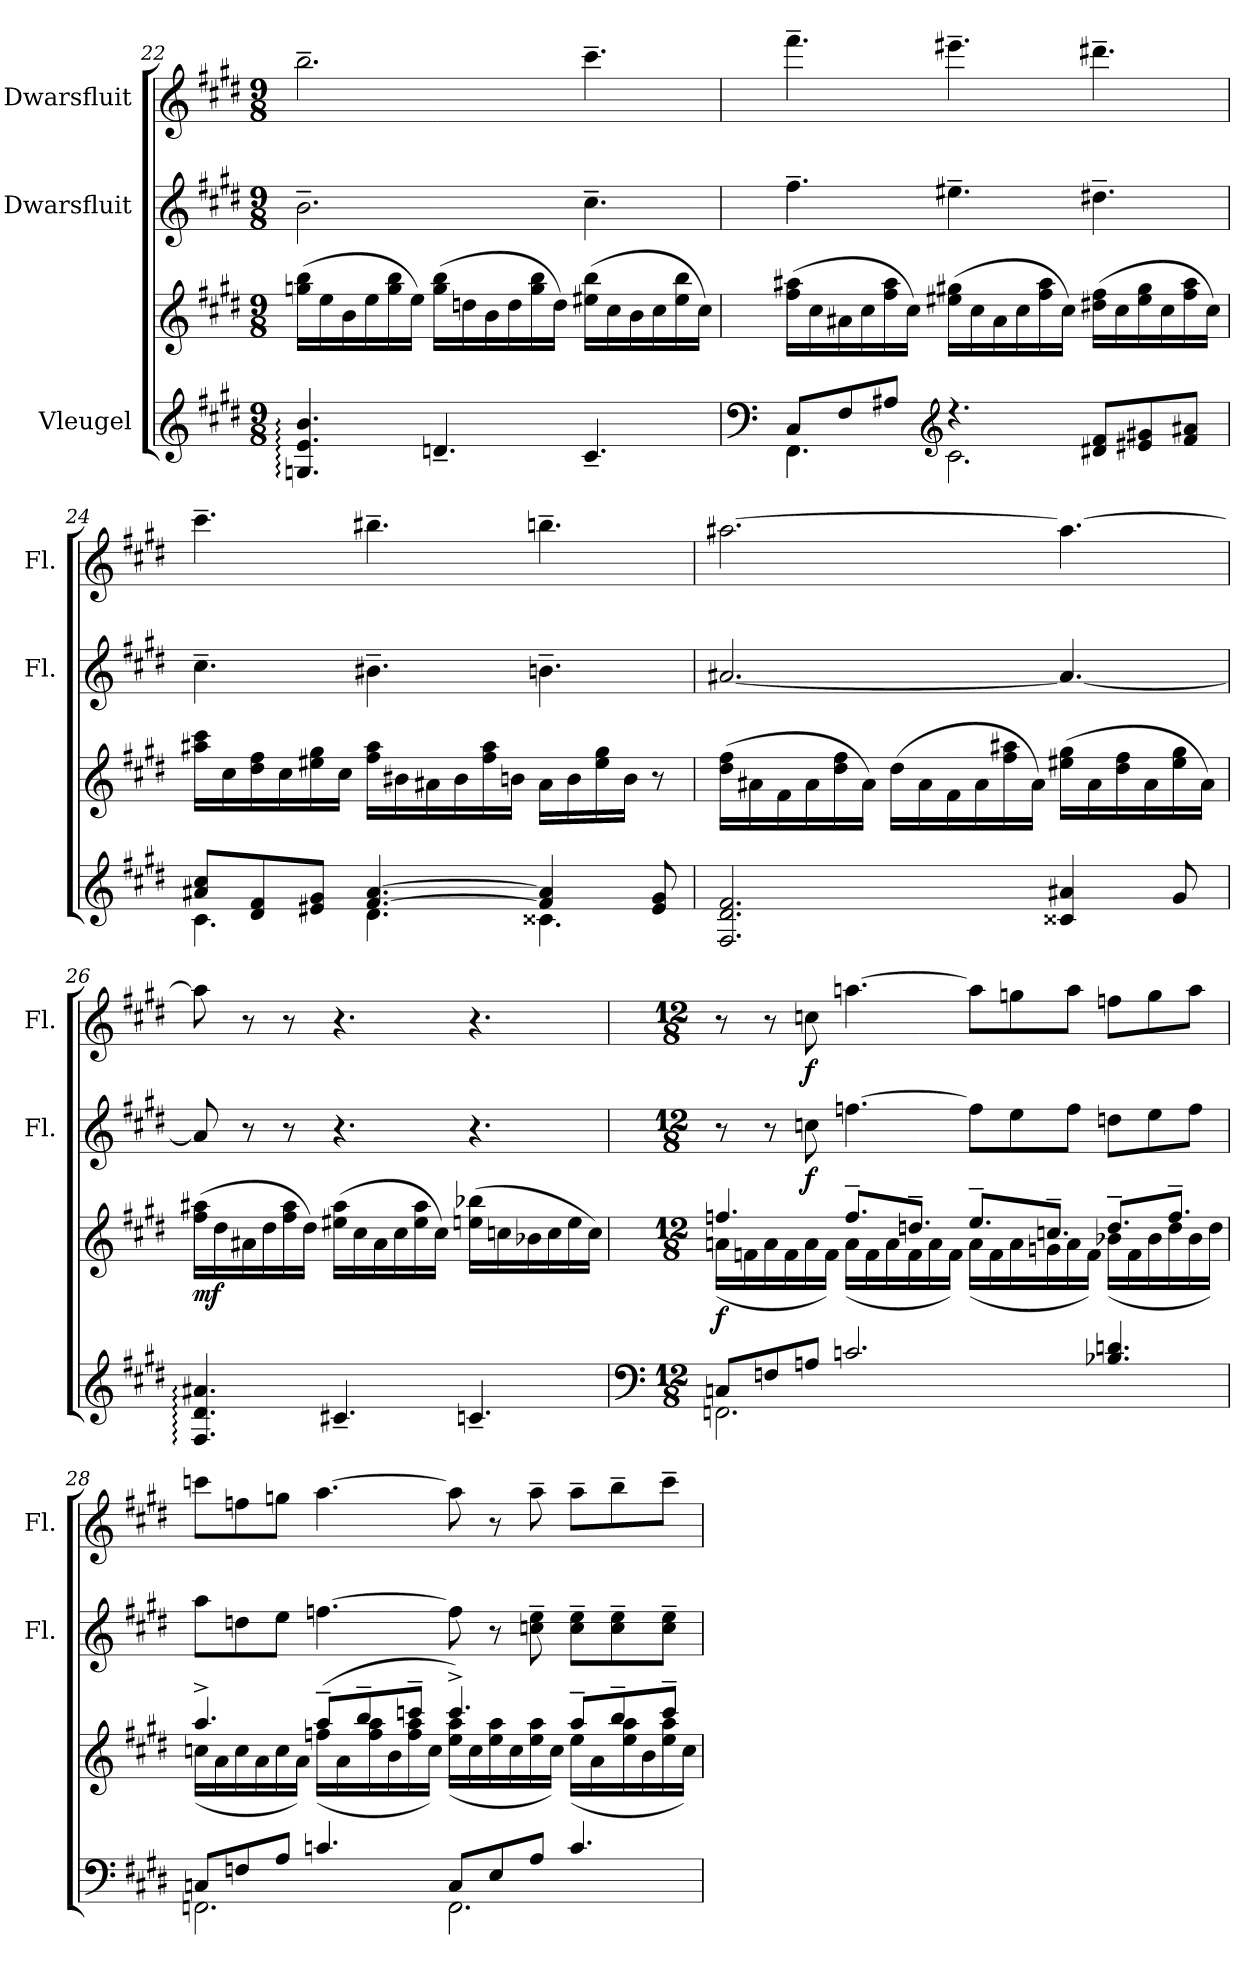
**kern	**kern	**dynam	**kern	**dynam	**kern	**dynam
*part3	*part3	*part3	*part2	*part2	*part1	*part1
*staff4	*staff3	*staff3/4	*staff2	*staff2	*staff1	*staff1
*I"Vleugel	*	*	*I"Dwarsfluit	*	*I"Dwarsfluit	*
*	*	*	*I'Fl.	*	*I'Fl.	*
*clefG2	*clefG2	*	*clefG2	*	*clefG2	*
*k[f#c#g#d#]	*k[f#c#g#d#]	*	*k[f#c#g#d#]	*	*k[f#c#g#d#]	*
*M9/8	*M9/8	*	*M9/8	*	*M9/8	*
=22	=22	=22	=22	=22	=22	=22
4.Gn/: 4.e/: 4.b/:	(16ggn\ 16bb\LL	.	2.b~\	.	2.bb~\	.
.	16ee\	.	.	.	.	.
.	16b\	.	.	.	.	.
.	16ee\	.	.	.	.	.
.	16gg\ 16bb\	.	.	.	.	.
.	16ee\JJ)	.	.	.	.	.
4.dn~/	(16gg\ 16bb\LL	.	.	.	.	.
.	16ddn\	.	.	.	.	.
.	16b\	.	.	.	.	.
.	16dd\	.	.	.	.	.
.	16gg\ 16bb\	.	.	.	.	.
.	16dd\JJ)	.	.	.	.	.
4.c#~/	(16ee#X\ 16bb\LL	.	4.cc#~\	.	4.ccc#~\	.
.	16cc#\	.	.	.	.	.
.	16b\	.	.	.	.	.
.	16cc#\	.	.	.	.	.
.	16ee#\ 16bb\	.	.	.	.	.
.	16cc#\JJ)	.	.	.	.	.
!!LO:LB:g=z
=23	=23	=23	=23	=23	=23	=23
*clefF4	*	*	*	*	*	*
*^	*	*	*	*	*	*
8C#/L	4.FF#\	(16ff#\ 16aa#X\LL	.	4.ff#~\	.	4.fff#~\	.
.	.	16cc#\	.	.	.	.	.
8F#/	.	16a#X\	.	.	.	.	.
.	.	16cc#\	.	.	.	.	.
8A#X/J	.	16ff#\ 16aa#\	.	.	.	.	.
.	.	16cc#\JJ)	.	.	.	.	.
*clefG2	*	*	*	*	*	*	*
4.r	2.c#\	(16ee#X\ 16gg#X\LL	.	4.ee#X~\	.	4.eee#X~\	.
.	.	16cc#\	.	.	.	.	.
.	.	16a#\	.	.	.	.	.
.	.	16cc#\	.	.	.	.	.
.	.	16ff#\ 16aa#\	.	.	.	.	.
.	.	16cc#\JJ)	.	.	.	.	.
8d#X/ 8f#/L	.	(16dd#X\ 16ff#\LL	.	4.dd#X~\	.	4.ddd#X~\	.
.	.	16cc#\	.	.	.	.	.
8e#X/ 8g#X/	.	16ee#\ 16gg#\	.	.	.	.	.
.	.	16cc#\	.	.	.	.	.
8f#/ 8a#X/J	.	16ff#\ 16aa#\	.	.	.	.	.
.	.	16cc#\JJ)	.	.	.	.	.
=24	=24	=24	=24	=24	=24	=24	=24
8a#X/ 8cc#/L	4.c#\	16aa#X\ 16ccc#\LL	.	4.cc#~\	.	4.ccc#~\	.
.	.	16cc#\	.	.	.	.	.
8d#/ 8f#/	.	16dd#\ 16ff#\	.	.	.	.	.
.	.	16cc#\	.	.	.	.	.
8e#X/ 8g#/J	.	16ee#X\ 16gg#\	.	.	.	.	.
.	.	16cc#\JJ	.	.	.	.	.
[4.f#/ [4.a#/	4.d#\	16ff#\ 16aa#\LL	.	4.b#X~\	.	4.bb#X~\	.
.	.	16b#X\	.	.	.	.	.
.	.	16a#X\	.	.	.	.	.
.	.	16b#\	.	.	.	.	.
.	.	16ff#\ 16aa#\	.	.	.	.	.
.	.	16bn\JJ	.	.	.	.	.
4f#/] 4a#/]	4.c##X\	16a#\LL	.	4.bn~\	.	4.bbn~\	.
.	.	16b\	.	.	.	.	.
.	.	16ee#\ 16gg#\	.	.	.	.	.
.	.	16b\JJ	.	.	.	.	.
8e#/ 8g#/	.	8r	.	.	.	.	.
*v	*v	*	*	*	*	*	*
!!LO:LB:g=z
=25	=25	=25	=25	=25	=25	=25
2.F#/ 2.d#/ 2.f#/	(16dd#\ 16ff#\LL	.	[2.a#X/	.	[2.aa#X\	.
.	16a#X\	.	.	.	.	.
.	16f#\	.	.	.	.	.
.	16a#\	.	.	.	.	.
.	16dd#\ 16ff#\	.	.	.	.	.
.	16a#\JJ)	.	.	.	.	.
.	(16dd#\LL	.	.	.	.	.
.	16a#\	.	.	.	.	.
.	16f#\	.	.	.	.	.
.	16a#\	.	.	.	.	.
.	16ff#\ 16aa#X\	.	.	.	.	.
.	16a#\JJ)	.	.	.	.	.
4c##X/ 4a#X/	(16ee#X\ 16gg#\LL	.	4.a#/_	.	4.aa#\_	.
.	16a#\	.	.	.	.	.
.	16dd#\ 16ff#\	.	.	.	.	.
.	16a#\	.	.	.	.	.
8g#/	16ee#\ 16gg#\	.	.	.	.	.
.	16a#\JJ)	.	.	.	.	.
=26	=26	=26	=26	=26	=26	=26
!	!	!LO:DY:b	!	!	!	!
4.F#/: 4.d#/: 4.a#X/:	(16ff#\ 16aa#X\LL	mf	8a#/]	.	8aa#\]	.
.	16dd#\	.	.	.	.	.
.	16a#X\	.	8r	.	8r	.
.	16dd#\	.	.	.	.	.
.	16ff#\ 16aa#\	.	8r	.	8r	.
.	16dd#\JJ)	.	.	.	.	.
4.c#X~/	(16ee#X\ 16aa#\LL	.	4.r	.	4.r	.
.	16cc#\	.	.	.	.	.
.	16a#\	.	.	.	.	.
.	16cc#\	.	.	.	.	.
.	16ee#\ 16aa#\	.	.	.	.	.
.	16cc#\JJ)	.	.	.	.	.
4.cn~/	(16een\ 16bb-X\LL	.	4.r	.	4.r	.
.	16ccn\	.	.	.	.	.
.	16b-X\	.	.	.	.	.
.	16cc\	.	.	.	.	.
.	16ee\	.	.	.	.	.
.	16cc\JJ)	.	.	.	.	.
!!LO:PB:g=z
=27	=27	=27	=27	=27	=27	=27
*clefF4	*	*	*	*	*	*
*M12/8	*M12/8	*	*M12/8	*	*M12/8	*
*^	*^	*	*	*	*	*
!	!	!	!	!LO:DY:b	!	!	!	!
8Cn/L	2.FFn\	4.ffn/	(16an\LL	f	8r	.	8r	.
.	.	.	16fn\	.	.	.	.	.
8Fn/	.	.	16a\	.	8r	.	8r	.
.	.	.	16f\	.	.	.	.	.
!	!	!	!	!	!	!LO:DY:b	!	!LO:DY:b
8An/J	.	.	16a\	.	8ccn\	f	8ccn\	f
.	.	.	16f\JJ)	.	.	.	.	.
2.cn/	.	8.ff~/L	(16a\LL	.	[4.ffn\	.	[4.aan\	.
.	.	.	16f\	.	.	.	.	.
.	.	.	16a\	.	.	.	.	.
.	.	8.ddn~/J	16f\	.	.	.	.	.
.	.	.	16a\	.	.	.	.	.
.	.	.	16f\JJ)	.	.	.	.	.
.	4ryy	8.ee~/L	(16a\LL	.	8ff\L]	.	8aa\L]	.
.	.	.	16f\	.	.	.	.	.
.	.	.	16a\	.	8ee\	.	8ggn\	.
.	.	8.ccn~/J	16gn\	.	.	.	.	.
.	2ryy	.	16a\	.	8ff\J	.	8aa\J	.
.	.	.	16f\JJ)	.	.	.	.	.
4.B-X/ 4.dn/	.	8.dd~/L	(16b-X\LL	.	8ddn\L	.	8ffn\L	.
.	.	.	16f\	.	.	.	.	.
.	.	.	16b-\	.	8ee\	.	8gg\	.
.	.	8.ff~/J	16dd\	.	.	.	.	.
.	.	.	16b-\	.	8ff\J	.	8aa\J	.
.	.	.	16dd\JJ)	.	.	.	.	.
!!LO:LB:g=z
=28	=28	=28	=28	=28	=28	=28	=28	=28
8Cn/L	2.FFn\	4.aa^/	(16ccn\LL	.	8aa\L	.	8cccn\L	.
.	.	.	16a\	.	.	.	.	.
8Fn/	.	.	16cc\	.	8ddn\	.	8ffn\	.
.	.	.	16a\	.	.	.	.	.
8A/J	.	.	16cc\	.	8ee\J	.	8ggn\J	.
.	.	.	16a\JJ)	.	.	.	.	.
4.cn/	.	(8aa~/L	(16ffn\LL	.	[4.ffn\	.	[4.aa\	.
.	.	.	16a\	.	.	.	.	.
.	.	8bb~/	16ff\ 16aa\	.	.	.	.	.
.	.	.	16b\	.	.	.	.	.
.	.	8cccn~/J	16ff\ 16aa\	.	.	.	.	.
.	.	.	16cc\JJ)	.	.	.	.	.
8C/L	2.FF\	4.ccc^/)	(16ee\ 16aa\LL	.	8ff\]	.	8aa\]	.
.	.	.	16cc\	.	.	.	.	.
8E/	.	.	16ee\ 16aa\	.	8r	.	8r	.
.	.	.	16cc\	.	.	.	.	.
8A/J	.	.	16ee\ 16aa\	.	8ccn\~ 8ee\~	.	8aa~\	.
.	.	.	16cc\JJ)	.	.	.	.	.
4.c/	.	8aa~/L	(16ee\LL	.	8cc\~ 8ee\~L	.	8aa~\L	.
.	.	.	16a\	.	.	.	.	.
.	.	8bb~/	16ee\ 16aa\	.	8cc\~ 8ee\~	.	8bb~\	.
.	.	.	16b\	.	.	.	.	.
.	.	8ccc~/J	16ee\ 16aa\	.	8cc\~ 8ee\~J	.	8ccc~\J	.
.	.	.	16cc\JJ)	.	.	.	.	.
*v	*v	*	*	*	*	*	*	*
*	*v	*v	*	*	*	*	*
=	=	=	=	=	=	=
*-	*-	*-	*-	*-	*-	*-
